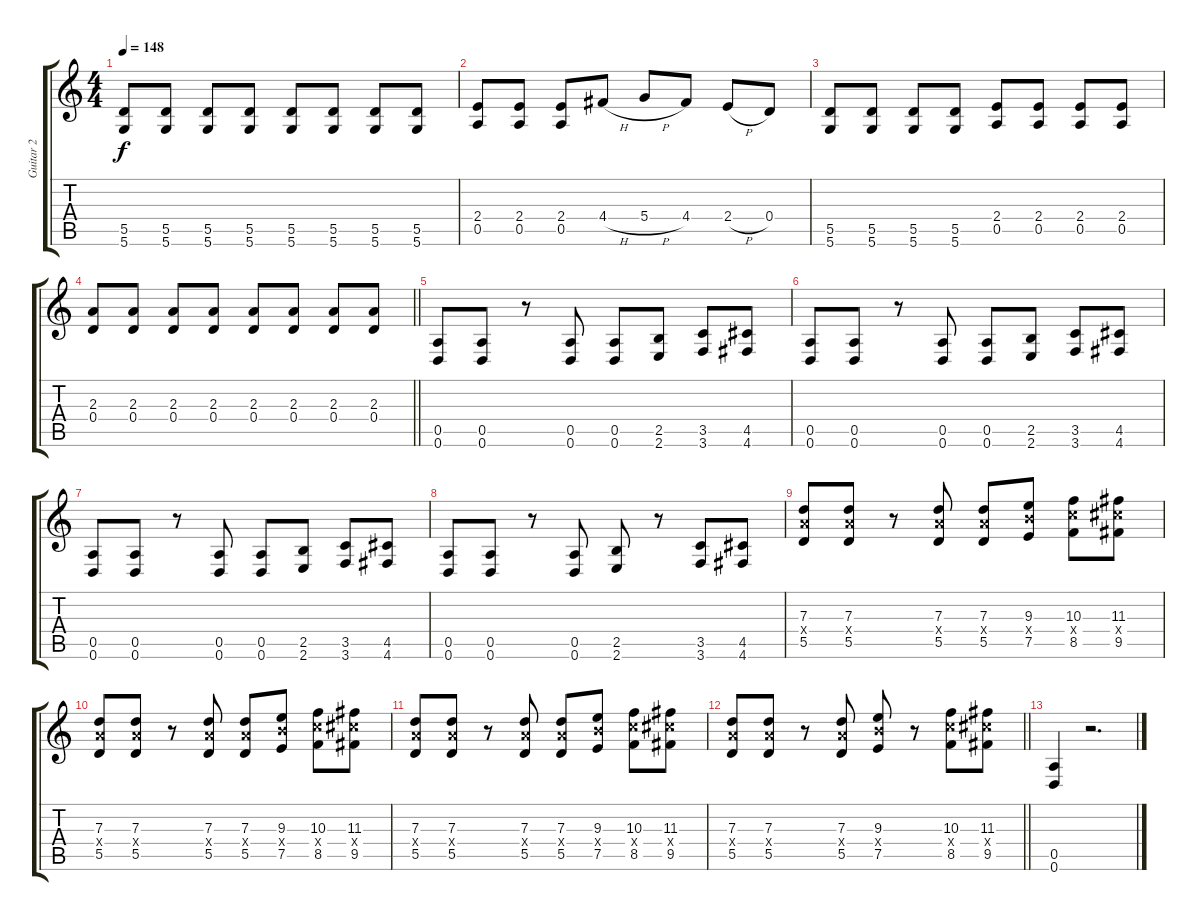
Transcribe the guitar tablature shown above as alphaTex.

\track ("Guitar 2" "Guitar 2") {instrument distortionguitar}
\staff {score tabs}
\tuning (E4 B3 G3 D3 A2 D2) {hide}
\ts (4 4)
\tempo 148
\clef g2
\ks c
(5.5 5.6).8{dy f} (5.5 5.6).8 (5.5 5.6).8 (5.5 5.6).8 (5.5 5.6).8 (5.5 5.6).8 (5.5 5.6).8 (5.5 5.6).8 |
(2.4 0.5).8 (2.4 0.5).8 (2.4 0.5).8 4.4{h}.8 5.4{h}.8 4.4.8 2.4{h}.8 0.4.8 |
(5.5 5.6).8 (5.5 5.6).8 (5.5 5.6).8 (5.5 5.6).8 (2.4 0.5).8 (2.4 0.5).8 (2.4 0.5).8 (2.4 0.5).8 |
\barLineRight lightlight
(2.3 0.4).8 (2.3 0.4).8 (2.3 0.4).8 (2.3 0.4).8 (2.3 0.4).8 (2.3 0.4).8 (2.3 0.4).8 (2.3 0.4).8 |
(0.5 0.6).8 (0.5 0.6).8 r.8 (0.5 0.6).8 (0.5 0.6).8 (2.5 2.6).8 (3.5 3.6).8 (4.5 4.6).8 |
(0.5 0.6).8 (0.5 0.6).8 r.8 (0.5 0.6).8 (0.5 0.6).8 (2.5 2.6).8 (3.5 3.6).8 (4.5 4.6).8 |
(0.5 0.6).8 (0.5 0.6).8 r.8 (0.5 0.6).8 (0.5 0.6).8 (2.5 2.6).8 (3.5 3.6).8 (4.5 4.6).8 |
(0.5 0.6).8 (0.5 0.6).8 r.8 (0.5 0.6).8 (2.5 2.6).8 r.8 (3.5 3.6).8 (4.5 4.6).8 |
(7.3 7.4{x} 5.5).8 (7.3 7.4{x} 5.5).8 r.8 (7.3 7.4{x} 5.5).8 (7.3 7.4{x} 5.5).8 (9.3 9.4{x} 7.5).8 (10.3 10.4{x} 8.5).8 (11.3 11.4{x} 9.5).8 |
(7.3 7.4{x} 5.5).8 (7.3 7.4{x} 5.5).8 r.8 (7.3 7.4{x} 5.5).8 (7.3 7.4{x} 5.5).8 (9.3 9.4{x} 7.5).8 (10.3 10.4{x} 8.5).8 (11.3 11.4{x} 9.5).8 |
(7.3 7.4{x} 5.5).8 (7.3 7.4{x} 5.5).8 r.8 (7.3 7.4{x} 5.5).8 (7.3 7.4{x} 5.5).8 (9.3 9.4{x} 7.5).8 (10.3 10.4{x} 8.5).8 (11.3 11.4{x} 9.5).8 |
\barLineRight lightlight
(7.3 7.4{x} 5.5).8 (7.3 7.4{x} 5.5).8 r.8 (7.3 7.4{x} 5.5).8 (9.3 9.4{x} 7.5).8 r.8 (10.3 10.4{x} 8.5).8 (11.3 11.4{x} 9.5).8 |
(0.5 0.6).4 r.2{d}
